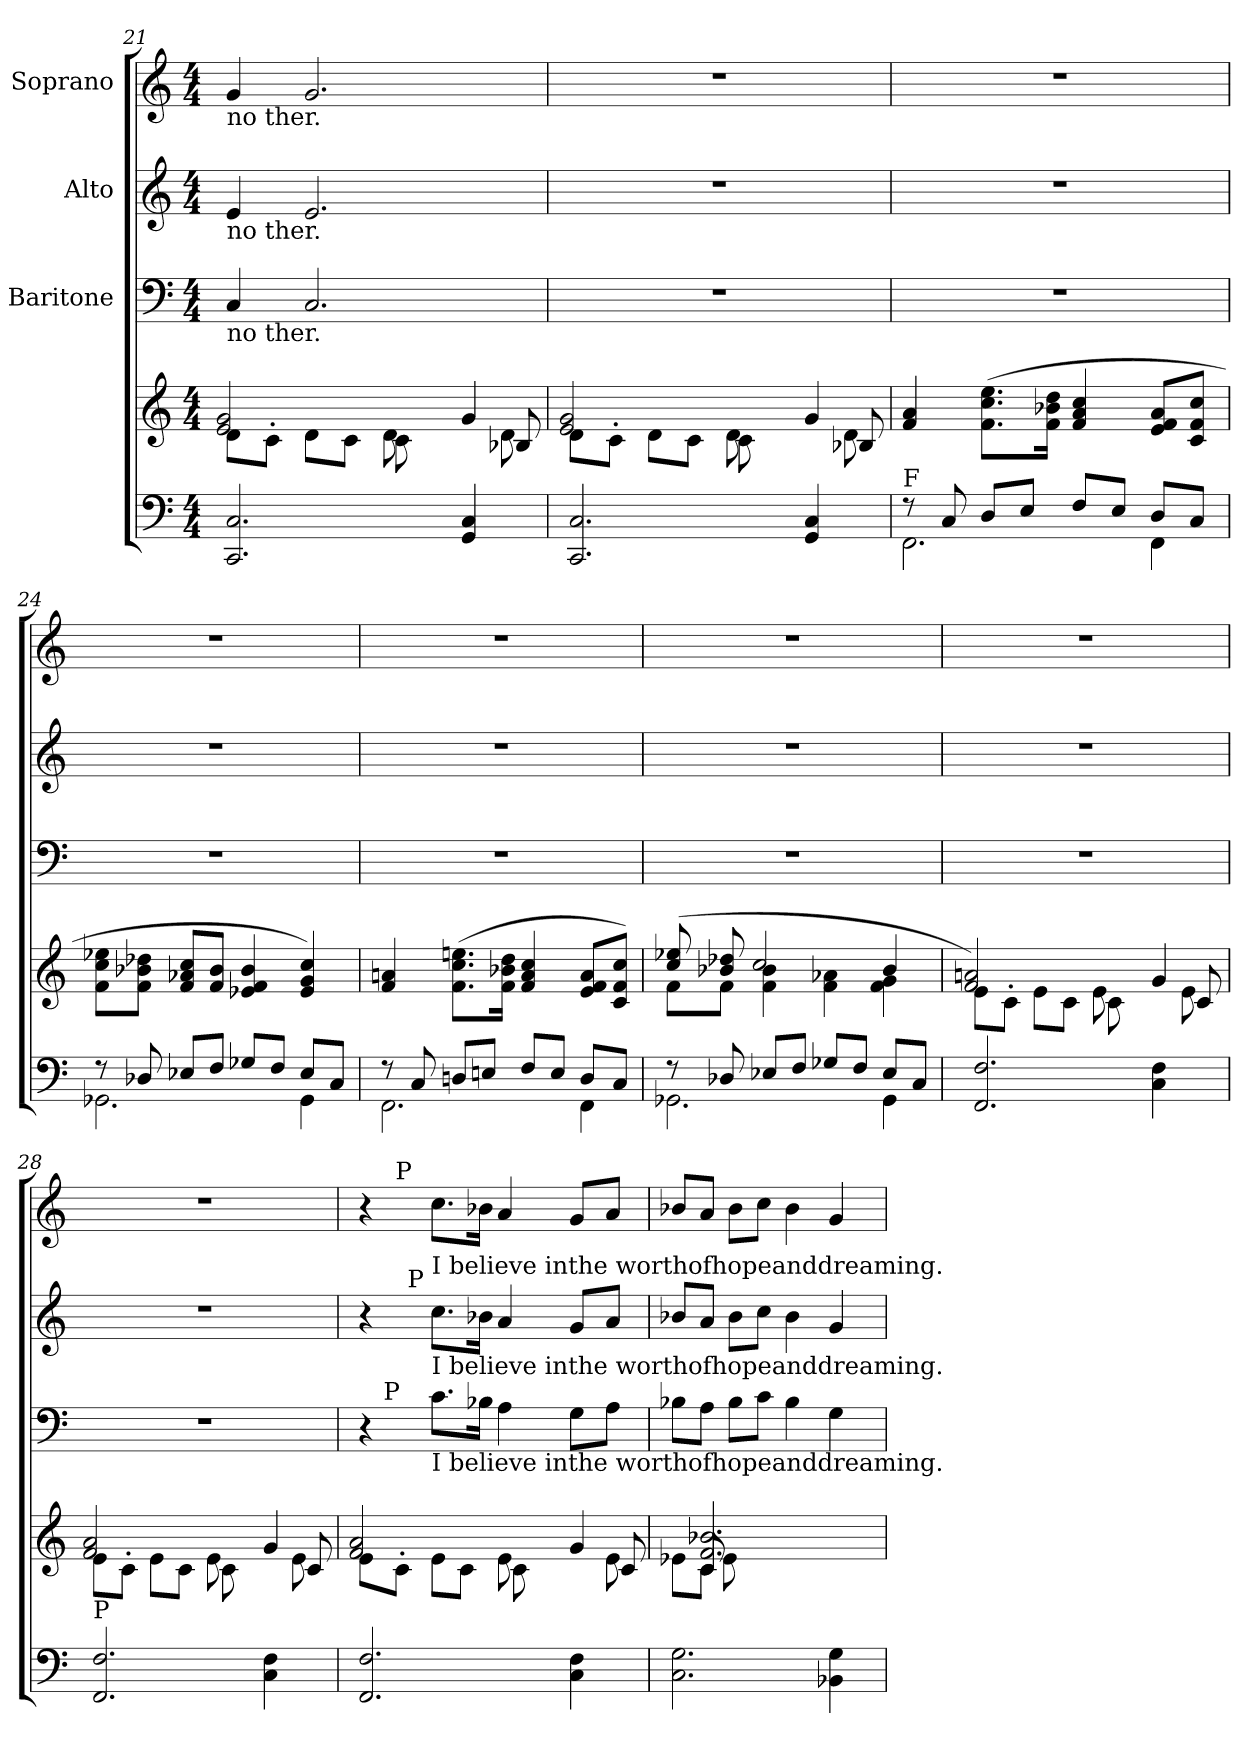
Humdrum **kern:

**kern	**kern	**kern	**kern	**kern
*part4	*part4	*part3	*part2	*part1
*staff5	*staff4	*staff3	*staff2	*staff1
*	*	*I"Baritone	*I"Alto	*I"Soprano
!!LO:PB:g=z
*clefF4	*clefG2	*clefF4	*clefG2	*clefG2
*k[]	*k[]	*k[]	*k[]	*k[]
*C:	*C:	*C:	*C:	*C:
*M4/4	*M4/4	*M4/4	*M4/4	*M4/4
=21	=21	=21	=21	=21
*	*^	*	*	*
*	*	*^	*	*	*
*	*	*	*^	*	*	*
!	!	!	!	!	!	!	!LO:TX:b:t=no ther.
!	!	!	!	!	!	!LO:TX:b:t=no ther.	!
!	!	!	!	!	!LO:TX:b:t=no ther.	!	!
2.CC/ 2.C/	8d\L	2e/ 2g/	2..ryy	2..ryy	4C/	4e/	4g/
.	8c'<\J	.	.	.	.	.	.
.	8d\L	.	.	.	2.C/	2.e/	2.g/
.	8c\J	.	.	.	.	.	.
.	8d\	8c\	.	.	.	.	.
.	4.ryy	8ryy	.	.	.	.	.
4GG/ 4C/	.	4g/	.	.	.	.	.
.	.	.	8d\	8B-X/	.	.	.
=22	=22	=22	=22	=22	=22	=22	=22
2.CC/ 2.C/	8d\L	2e/ 2g/	2..ryy	2..ryy	1r	1r	1r
.	8c'<\J	.	.	.	.	.	.
.	8d\L	.	.	.	.	.	.
.	8c\J	.	.	.	.	.	.
.	8d\	8c\	.	.	.	.	.
.	4.ryy	8ryy	.	.	.	.	.
4GG/ 4C/	.	4g/	.	.	.	.	.
.	.	.	8d\	8B-X/	.	.	.
=23	=23	=23	=23	=23	=23	=23	=23
*^	*	*	*	*	*	*	*
!LO:TX:a:t=F	!	!	!	!	!	!	!	!
*	*	*v	*v	*v	*v	*	*	*
8rF	2.FF\	4f/ 4a/	1r	1r	1r
8C/	.	.	.	.	.
8D/L	.	(>8.f\ 8.cc\ 8.ee\L	.	.	.
8E/J	.	.	.	.	.
.	.	16f\ 16b-X\ 16dd\Jk	.	.	.
8F/L	.	4f/ 4a/ 4cc/	.	.	.
8E/J	.	.	.	.	.
8D/L	4FF\	8e/ 8f/ 8a/L	.	.	.
8C/J	.	8c/ 8f/ 8cc/J	.	.	.
=24	=24	=24	=24	=24	=24
8rF	2.GG-X\	8f\ 8cc\ 8ee-X\L	1r	1r	1r
8D-X/	.	8f\ 8b-X\ 8dd-X\J	.	.	.
8E-X/L	.	8f/ 8a-X/ 8cc/L	.	.	.
8F/J	.	8f/ 8b-/J	.	.	.
8G-X/L	.	4e-X/ 4f/ 4b-/	.	.	.
8F/J	.	.	.	.	.
8E-/L	4GG-\	4e-/ 4g/ 4cc/)	.	.	.
8C/J	.	.	.	.	.
=25	=25	=25	=25	=25	=25
8rF	2.FF\	4f/ 4an/	1r	1r	1r
8C/	.	.	.	.	.
8Dn/L	.	(>8.f\ 8.cc\ 8.een\L	.	.	.
8En/J	.	.	.	.	.
.	.	16f\ 16b-X\ 16dd\Jk	.	.	.
8F/L	.	4f/ 4a/ 4cc/	.	.	.
8E/J	.	.	.	.	.
8D/L	4FF\	8e/ 8f/ 8a/L	.	.	.
8C/J	.	8c/ 8f/ 8cc/J)	.	.	.
!!LO:LB:g=z
=26	=26	=26	=26	=26	=26
*	*	*^	*	*	*
8rF	2.GG-X\	(8cc/ 8ee-X/	8f\L	1r	1r	1r
8D-X/	.	8b-X/ 8dd-X/	8f\J	.	.	.
8E-X/L	.	4f\ 4b-\	2cc/	.	.	.
8F/J	.	.	.	.	.	.
8G-X/L	.	4f\ 4a-X\	.	.	.	.
8F/J	.	.	.	.	.	.
8E-/L	4GG-\	4f\ 4g\	4b-/	.	.	.
8C/J	.	.	.	.	.	.
*v	*v	*	*	*	*	*
=27	=27	=27	=27	=27	=27
*	*^	*^	*	*	*
2.FF/ 2.F/	8e\L	2f/ 2an/)	2..ryy	2..ryy	1r	1r	1r
.	8c'<\J	.	.	.	.	.	.
.	8e\L	.	.	.	.	.	.
.	8c\J	.	.	.	.	.	.
.	8e\	8c\	.	.	.	.	.
.	4.ryy	8ryy	.	.	.	.	.
4C\ 4F\	.	4g/	.	.	.	.	.
.	.	.	8e\	8c/	.	.	.
=28	=28	=28	=28	=28	=28	=28	=28
!LO:TX:a:t=P	!	!	!	!	!	!	!
2.FF/ 2.F/	8e\L	2f/ 2a/	2..ryy	2..ryy	1r	1r	1r
.	8c'<\J	.	.	.	.	.	.
.	8e\L	.	.	.	.	.	.
.	8c\J	.	.	.	.	.	.
.	8e\	8c\	.	.	.	.	.
.	4.ryy	8ryy	.	.	.	.	.
4C\ 4F\	.	4g/	.	.	.	.	.
.	.	.	8e\	8c/	.	.	.
=29	=29	=29	=29	=29	=29	=29	=29
*	*	*	*	*	*^	*^	*^
2.FF/ 2.F/	8e\L	2f/ 2a/	2..ryy	2..ryy	4r	16.ryy	4r	8ryy	4r	8ryy
!	!	!	!	!	!	!LO:TX:a:t=P	!	!	!	!
.	.	.	.	.	.	2ryy	.	.	.	.
!	!	!	!	!	!	!	!	!	!	!LO:TX:a:t=P
.	8c'<\J	.	.	.	.	.	.	32ryy	.	2..ryy
!	!	!	!	!	!	!	!	!LO:TX:a:t=P	!	!
.	.	.	.	.	.	.	.	2ryy	.	.
!	!	!	!	!	!	!	!LO:TX:a:t=I believe inthe worthofhopeanddreaming.	!	!	!
!	!	!	!	!	!LO:TX:b:t=I believe inthe worthofhopeanddreaming.	!	!	!	!	!
!	!	!	!	!	!LO:TX:a:t=I believe inthe worthofhopeanddreaming.	!	!	!	!	!
.	8e\L	.	.	.	8.c\L	.	8.cc\L	.	8.cc\L	.
.	8c\J	.	.	.	.	.	.	.	.	.
.	.	.	.	.	16B-X\Jk	.	16b-X\Jk	.	16b-X\Jk	.
.	8e\	8c\	.	.	4A\	.	4a/	.	4a/	.
.	.	.	.	.	.	4ryy	.	.	.	.
.	4.ryy	8ryy	.	.	.	.	.	.	.	.
.	.	.	.	.	.	.	.	4ryy	.	.
4C\ 4F\	.	4g/	.	.	8G\L	.	8g/L	.	8g/L	.
.	.	.	.	.	.	8ryy	.	.	.	.
.	.	.	8e\	8c/	8A\J	.	8a/J	.	8a/J	.
.	.	.	.	.	.	.	.	16.ryy	.	.
.	.	.	.	.	.	32ryy	.	.	.	.
*	*	*	*	*	*v	*v	*	*	*v	*v
*	*	*	*	*	*	*v	*v	*
=30	=30	=30	=30	=30	=30	=30	=30
2.C\ 2.G\	8e-X\L	8ryy	8ryy	8ryy	8B-X\L	8b-X/L	8b-X/L
.	8c\J	2.f/ 2.b-X/	8e-\	8c/	8A\J	8a/J	8a/J
.	8ryy	.	8ryy	8ryy	8B-\L	8b-\L	8b-\L
.	2ryy	.	2ryy	2ryy	8c\J	8cc\J	8cc\J
.	.	.	.	.	4B-\	4b-\	4b-\
4BB-X\ 4G\	.	.	.	.	4G\	4g/	4g/
.	8ryy	8ryy	8ryy	8ryy	.	.	.
*	*v	*v	*v	*v	*	*	*
=	=	=	=	=
*-	*-	*-	*-	*-
